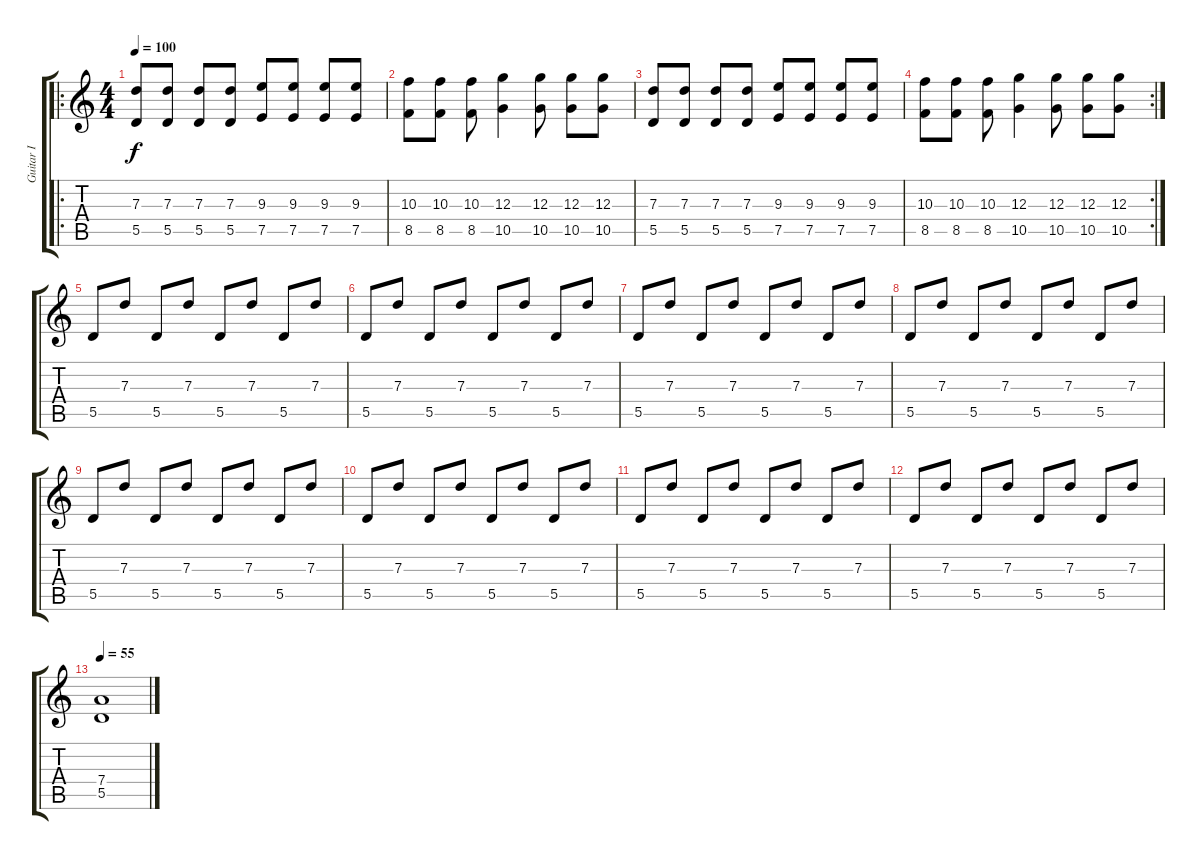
\track ("Guitar I" "Guitar I") {instrument distortionguitar}
\staff {score tabs}
\tuning (E4 B3 G3 D3 A2 E2) {hide}
\ro
\ts (4 4)
\tempo 100
\clef g2
\ks c
(7.3 5.5).8{dy f} (7.3 5.5).8 (7.3 5.5).8 (7.3 5.5).8 (9.3 7.5).8 (9.3 7.5).8 (9.3 7.5).8 (9.3 7.5).8 |
(10.3 8.5).8 (10.3 8.5).8 (10.3 8.5).8 (12.3 10.5).4 (12.3 10.5).8 (12.3 10.5).8 (12.3 10.5).8 |
(7.3 5.5).8 (7.3 5.5).8 (7.3 5.5).8 (7.3 5.5).8 (9.3 7.5).8 (9.3 7.5).8 (9.3 7.5).8 (9.3 7.5).8 |
\rc 2
(10.3 8.5).8 (10.3 8.5).8 (10.3 8.5).8 (12.3 10.5).4 (12.3 10.5).8 (12.3 10.5).8 (12.3 10.5).8 |
5.5.8 7.3.8 5.5.8 7.3.8 5.5.8 7.3.8 5.5.8 7.3.8 |
5.5.8 7.3.8 5.5.8 7.3.8 5.5.8 7.3.8 5.5.8 7.3.8 |
5.5.8 7.3.8 5.5.8 7.3.8 5.5.8 7.3.8 5.5.8 7.3.8 |
5.5.8 7.3.8 5.5.8 7.3.8 5.5.8 7.3.8 5.5.8 7.3.8 |
5.5.8 7.3.8 5.5.8 7.3.8 5.5.8 7.3.8 5.5.8 7.3.8 |
5.5.8 7.3.8 5.5.8 7.3.8 5.5.8 7.3.8 5.5.8 7.3.8 |
5.5.8 7.3.8 5.5.8 7.3.8 5.5.8 7.3.8 5.5.8 7.3.8 |
5.5.8 7.3.8 5.5.8 7.3.8 5.5.8 7.3.8 5.5.8 7.3.8 |
\tempo 55
(7.4 5.5).1
